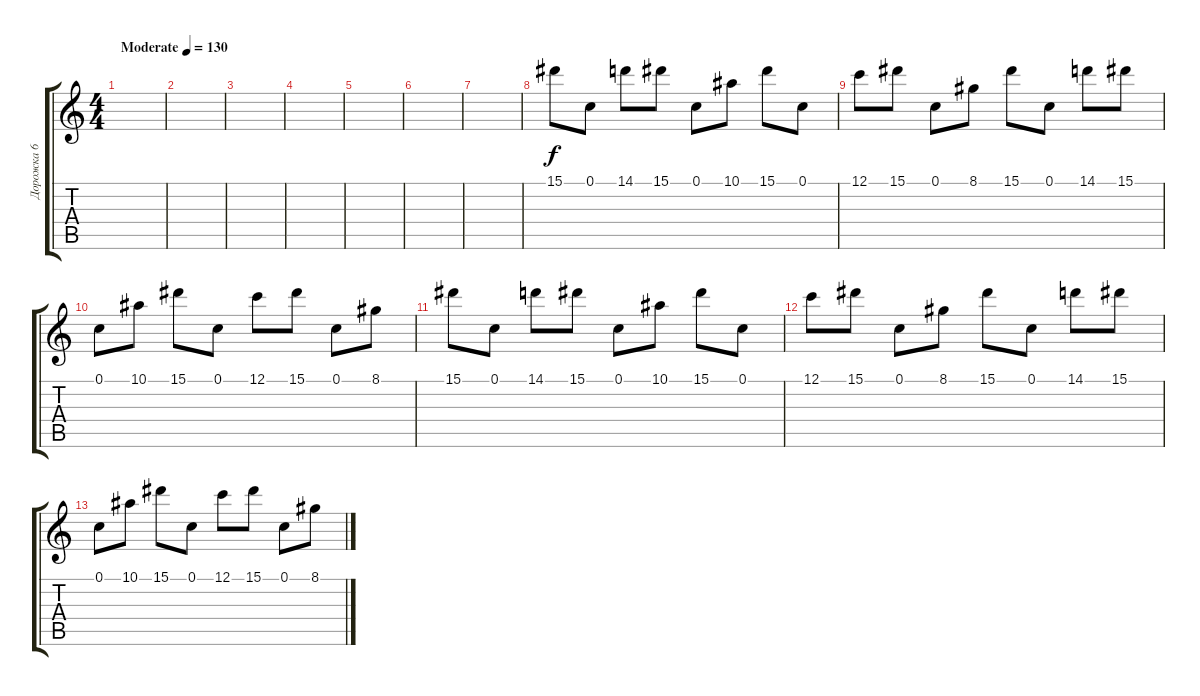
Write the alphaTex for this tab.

\track ("Дорожка 6" "Дорожка 6") {instrument distortionguitar}
\staff {score tabs}
\tuning (C4 G3 Eb3 Bb2 F2 C2) {hide}
\ts (4 4)
\tempo (130 "Moderate")
\clef g2
\ks c
|
|
|
|
|
|
|
15.1.8{volume 6} 0.1.8 14.1.8 15.1.8 0.1.8 10.1.8 15.1.8 0.1.8 |
12.1.8 15.1.8 0.1.8 8.1.8 15.1.8 0.1.8 14.1.8 15.1.8 |
0.1.8 10.1.8 15.1.8 0.1.8 12.1.8 15.1.8 0.1.8 8.1.8 |
15.1.8 0.1.8 14.1.8 15.1.8 0.1.8 10.1.8 15.1.8 0.1.8 |
12.1.8 15.1.8 0.1.8 8.1.8 15.1.8 0.1.8 14.1.8 15.1.8 |
0.1.8 10.1.8 15.1.8 0.1.8 12.1.8 15.1.8 0.1.8 8.1.8
